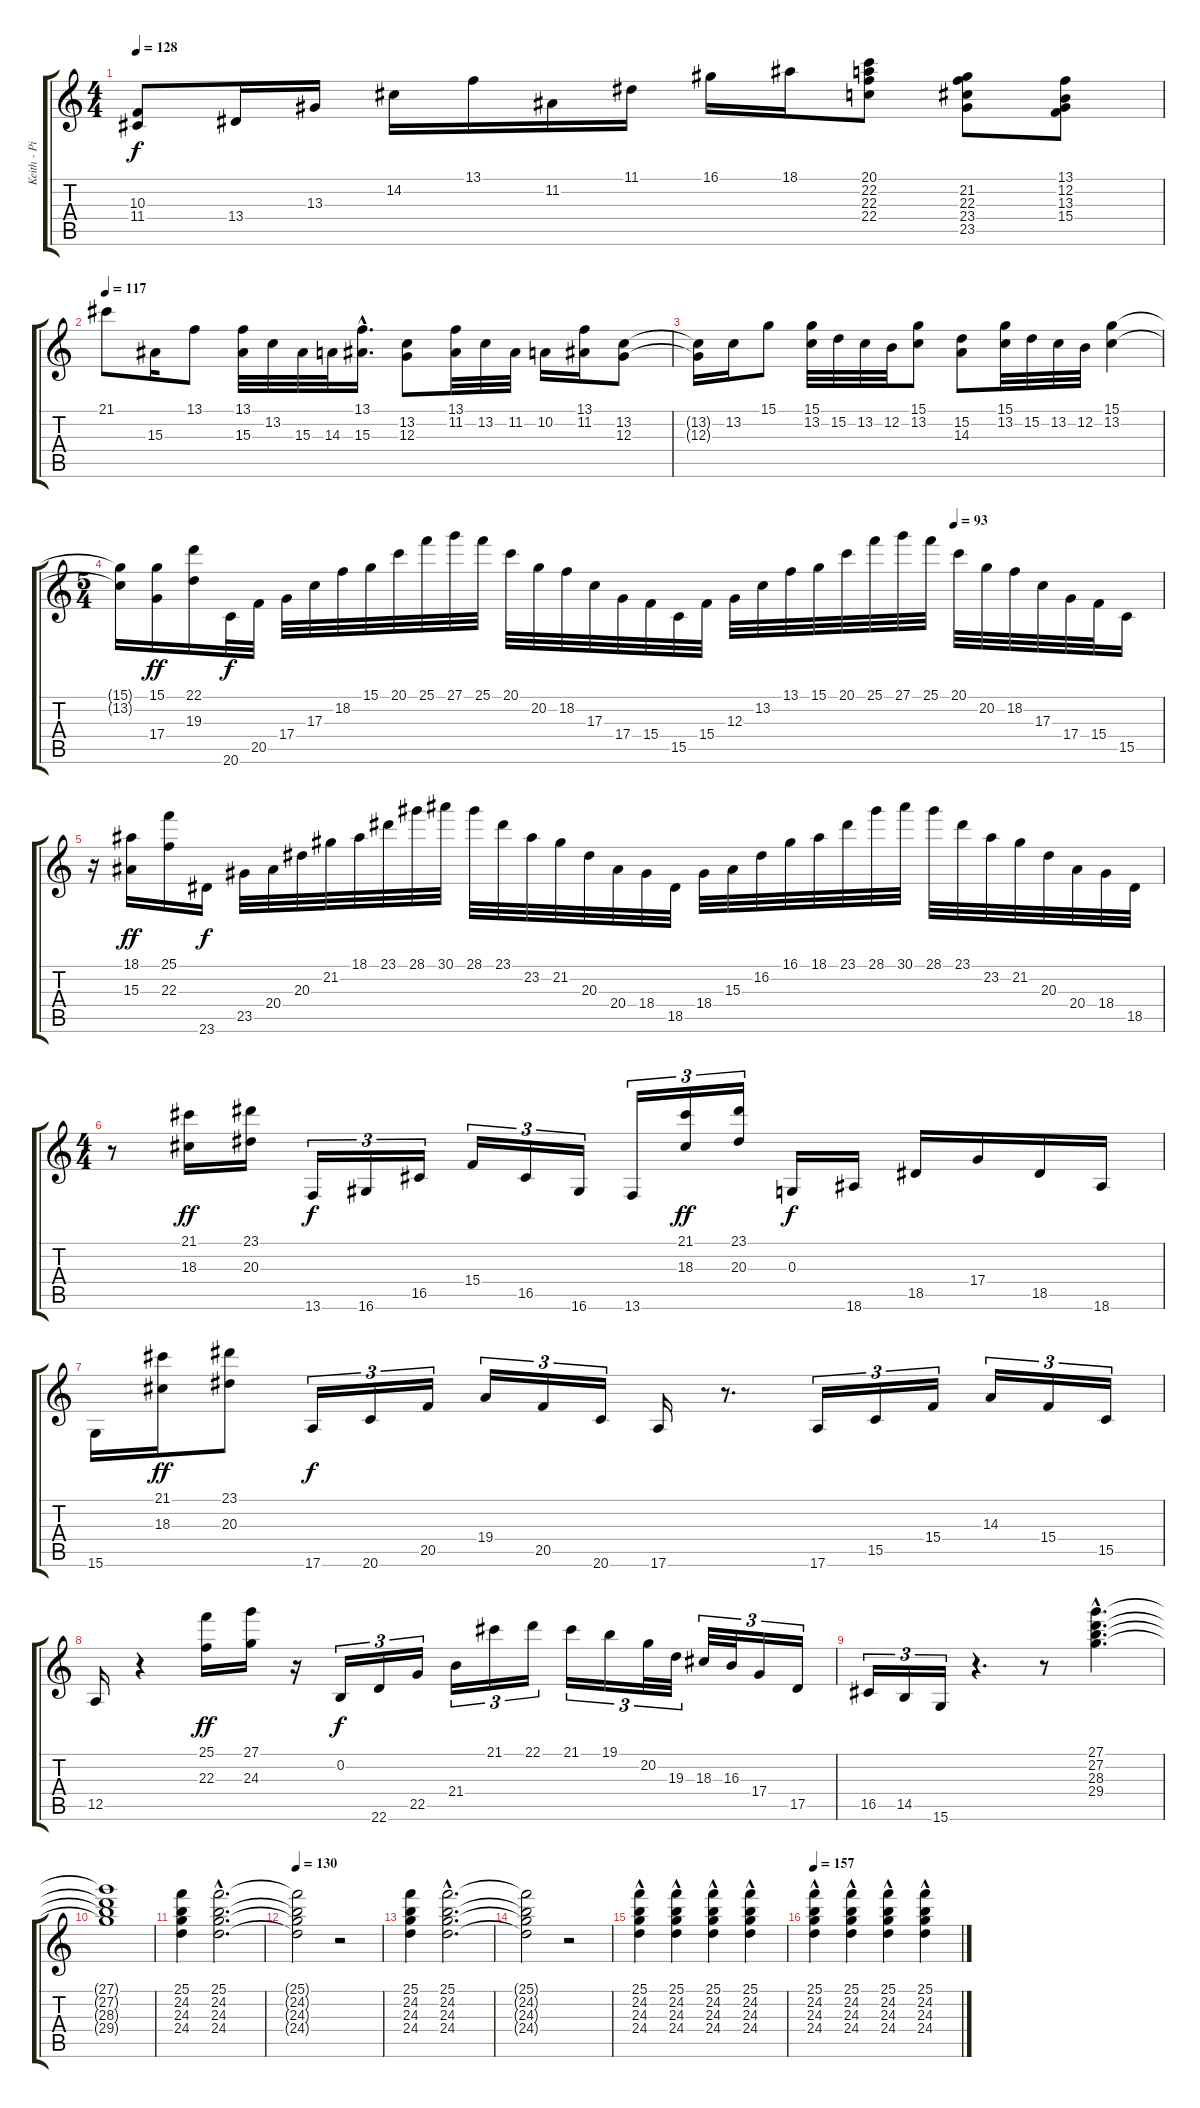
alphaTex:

\track ("Keith - Piano RH" "Keith - Pi") {instrument brightacousticpiano}
\staff {score tabs}
\tuning (E4 B3 G3 D3 A2 E2) {hide}
\ts (4 4)
\tempo 128
\clef g2
\ks c
(10.3{t} 11.4{t}).8{dy f} 13.4.16 13.3.16 14.2.16 13.1.16 11.2.16 11.1.16 16.1.16 18.1.16 (20.1 22.2 22.3 22.4).8 (21.2 22.3 23.4 23.5).8 (13.1 12.2 13.3 15.4).8 |
\tempo 117
21.1.8 15.3.16 13.1.8 (13.1 15.3).32 13.2.32 15.3.32 14.3.32 (13.1{hac} 15.3{hac}).16{d} (13.2 12.3).8 (13.1 11.2).32 13.2.32 11.2.32 10.2.16 (13.1 11.2).16 (13.2 12.3).8 |
(13.2{t} 12.3{t}).16 13.2.16 15.1.8 (15.1 13.2).32 15.2.32 13.2.32 12.2.32 (15.1 13.2).8 (15.2 14.3).8 (15.1 13.2).32 15.2.32 13.2.32 12.2.32 (15.1 13.2).4 |
\ts (5 4)
\tempo (93 0.8)
(15.1{t} 13.2{t}).16 (15.1 17.4).16{dy ff} (22.1 19.3).16 20.6.32{dy f} 20.5.32 17.4.32 17.3.32 18.2.32 15.1.32 20.1.32 25.1.32 27.1.32 25.1.32 20.1.32 20.2.32 18.2.32 17.3.32 17.4.32 15.4.32 15.5.32 15.4.32 12.3.32 13.2.32 13.1.32 15.1.32 20.1.32 25.1.32 27.1.32 25.1.32 20.1.32 20.2.32 18.2.32 17.3.32 17.4.32 15.4.32 15.5.16 |
r.16 (18.1 15.3).16{dy ff} (25.1 22.3).16 23.6.16{dy f} 23.5.32 20.4.32 20.3.32 21.2.32 18.1.32 23.1.32 28.1.32 30.1.32 28.1.32 23.1.32 23.2.32 21.2.32 20.3.32 20.4.32 18.4.32 18.5.32 18.4.32 15.3.32 16.2.32 16.1.32 18.1.32 23.1.32 28.1.32 30.1.32 28.1.32 23.1.32 23.2.32 21.2.32 20.3.32 20.4.32 18.4.32 18.5.32 |
\ts (4 4)
r.8 (21.1 18.3).16{dy ff} (23.1 20.3).16 13.6.16{tu (3 2) dy f} 16.6.16{tu (3 2)} 16.5.16{tu (3 2)} 15.4.16{tu (3 2)} 16.5.16{tu (3 2)} 16.6.16{tu (3 2)} 13.6.16{tu (3 2)} (21.1 18.3).16{tu (3 2) dy ff} (23.1 20.3).16{tu (3 2)} 0.3.16{dy f} 18.6.16 18.5.16 17.4.16 18.5.16 18.6.16 |
15.6.16 (21.1 18.3).16{dy ff} (23.1 20.3).8 17.6.16{tu (3 2) dy f} 20.6.16{tu (3 2)} 20.5.16{tu (3 2)} 19.4.16{tu (3 2)} 20.5.16{tu (3 2)} 20.6.16{tu (3 2)} 17.6.16 r.8{d} 17.6.16{tu (3 2)} 15.5.16{tu (3 2)} 15.4.16{tu (3 2)} 14.3.16{tu (3 2)} 15.4.16{tu (3 2)} 15.5.16{tu (3 2)} |
12.5.16 r.4 (25.1 22.3).16{dy ff} (27.1 24.3).16 r.16 0.2.16{tu (3 2) dy f} 22.6.16{tu (3 2)} 22.5.16{tu (3 2)} 21.4.16{tu (3 2)} 21.1.16{tu (3 2)} 22.1.16{tu (3 2)} 21.1.16{tu (3 2)} 19.1.16{tu (3 2)} 20.2.32{tu (3 2)} 19.3.32{tu (3 2)} 18.3.32{tu (3 2)} 16.3.32{tu (3 2)} 17.4.16{tu (3 2)} 17.5.16{tu (3 2)} |
16.5.16{tu (3 2)} 14.5.16{tu (3 2)} 15.6.16{tu (3 2)} r.4{d} r.8 (27.1{hac} 27.2{hac} 28.3{hac} 29.4{hac}).4{d} |
(27.1{t} 27.2{t} 28.3{t} 29.4{t}).1 |
(25.1 24.2 24.3 24.4).4 (25.1{hac} 24.2{hac} 24.3{hac} 24.4{hac}).2{d} |
\tempo 130
(25.1{t} 24.2{t} 24.3{t} 24.4{t}).2 r.2 |
(25.1 24.2 24.3 24.4).4 (25.1{hac} 24.2{hac} 24.3{hac} 24.4{hac}).2{d} |
(25.1{t} 24.2{t} 24.3{t} 24.4{t}).2 r.2 |
(25.1{hac} 24.2{hac} 24.3{hac} 24.4{hac}).4 (25.1{hac} 24.2{hac} 24.3{hac} 24.4{hac}).4 (25.1{hac} 24.2{hac} 24.3{hac} 24.4{hac}).4 (25.1{hac} 24.2{hac} 24.3{hac} 24.4{hac}).4 |
\tempo 157
(25.1{hac} 24.2{hac} 24.3{hac} 24.4{hac}).4 (25.1{hac} 24.2{hac} 24.3{hac} 24.4{hac}).4 (25.1{hac} 24.2{hac} 24.3{hac} 24.4{hac}).4 (25.1{hac} 24.2{hac} 24.3{hac} 24.4{hac}).4
